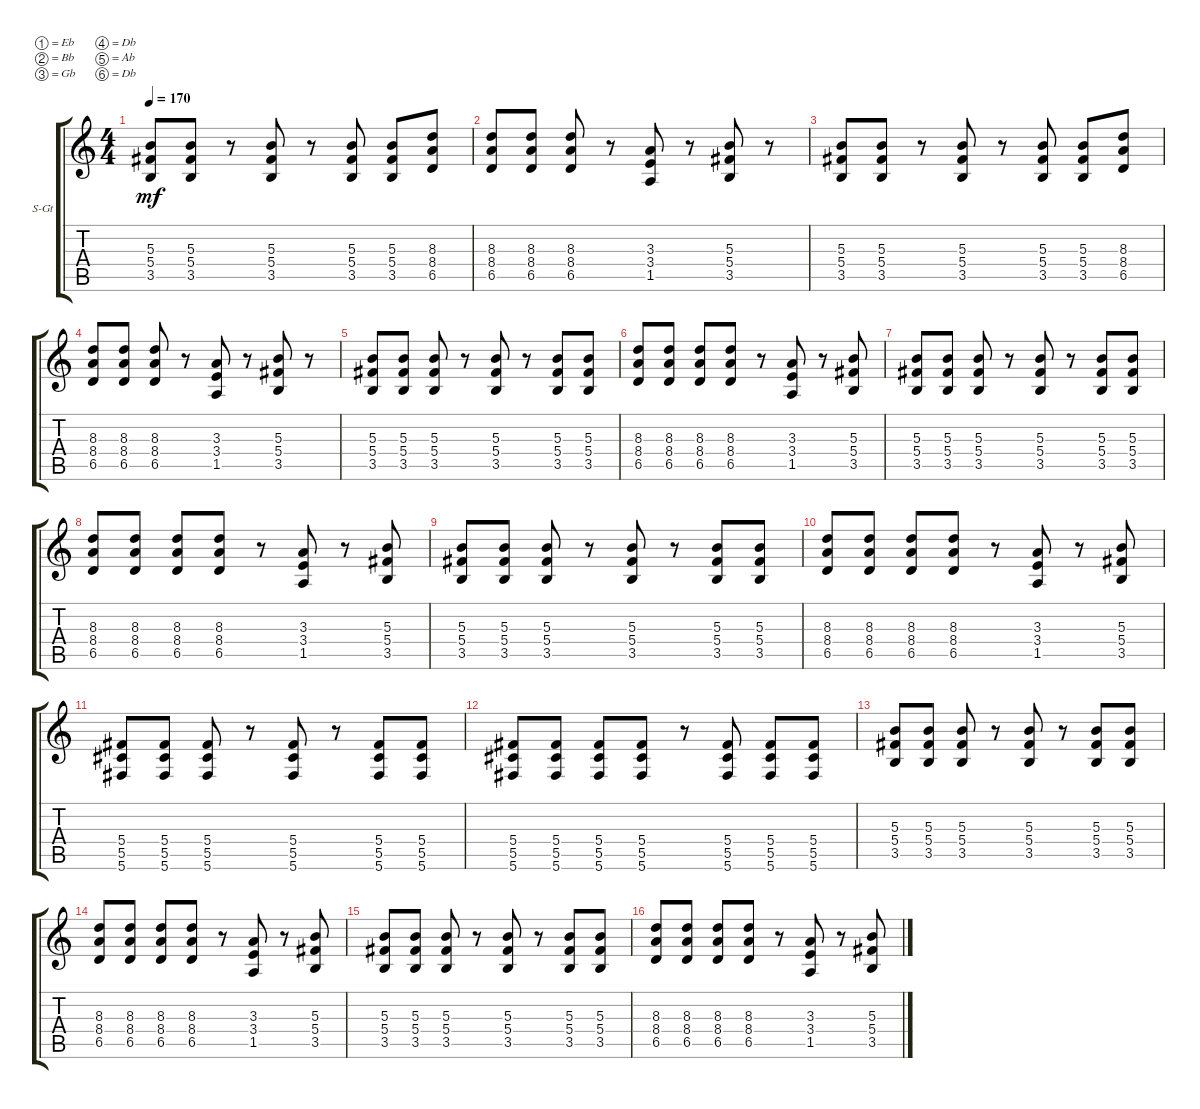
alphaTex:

\defaultSystemsLayout 4
\bracketExtendMode groupsimilarinstruments
\firstSystemTrackNameOrientation horizontal
\otherSystemsTrackNameOrientation horizontal
\track ("Steel Guitar" "S-Gt") {instrument acousticguitarsteel}
\staff {score tabs}
\tuning (Eb4 Bb3 Gb3 Db3 Ab2 Db2)
\ts (4 4)
\tempo 170
\clef g2
\ks c
(3.5 5.4 5.3).8{dy mf} (3.5 5.4 5.3).8 r.8 (3.5 5.4 5.3).8 r.8 (3.5 5.4 5.3).8 (3.5 5.4 5.3).8 (6.5 8.4 8.3).8 |
(6.5 8.4 8.3).8 (6.5 8.4 8.3).8 (6.5 8.4 8.3).8 r.8 (1.5 3.4 3.3).8 r.8 (3.5 5.4 5.3).8 r.8 |
(3.5 5.4 5.3).8 (3.5 5.4 5.3).8 r.8 (3.5 5.4 5.3).8 r.8 (3.5 5.4 5.3).8 (3.5 5.4 5.3).8 (6.5 8.4 8.3).8 |
(6.5 8.4 8.3).8 (6.5 8.4 8.3).8 (6.5 8.4 8.3).8 r.8 (1.5 3.4 3.3).8 r.8 (3.5 5.4 5.3).8 r.8 |
(3.5 5.4 5.3).8 (3.5 5.4 5.3).8 (3.5 5.4 5.3).8 r.8 (3.5 5.4 5.3).8 r.8 (3.5 5.4 5.3).8 (3.5 5.4 5.3).8 |
(6.5 8.4 8.3).8 (6.5 8.4 8.3).8 (6.5 8.4 8.3).8 (6.5 8.4 8.3).8 r.8 (1.5 3.4 3.3).8 r.8 (3.5 5.4 5.3).8 |
(3.5 5.4 5.3).8 (3.5 5.4 5.3).8 (3.5 5.4 5.3).8 r.8 (3.5 5.4 5.3).8 r.8 (3.5 5.4 5.3).8 (3.5 5.4 5.3).8 |
(6.5 8.4 8.3).8 (6.5 8.4 8.3).8 (6.5 8.4 8.3).8 (6.5 8.4 8.3).8 r.8 (1.5 3.4 3.3).8 r.8 (3.5 5.4 5.3).8 |
(3.5 5.4 5.3).8 (3.5 5.4 5.3).8 (3.5 5.4 5.3).8 r.8 (3.5 5.4 5.3).8 r.8 (3.5 5.4 5.3).8 (3.5 5.4 5.3).8 |
(6.5 8.4 8.3).8 (6.5 8.4 8.3).8 (6.5 8.4 8.3).8 (6.5 8.4 8.3).8 r.8 (1.5 3.4 3.3).8 r.8 (3.5 5.4 5.3).8 |
(5.5 5.4 5.6).8 (5.5 5.4 5.6).8 (5.5 5.4 5.6).8 r.8 (5.5 5.4 5.6).8 r.8 (5.5 5.4 5.6).8 (5.5 5.4 5.6).8 |
(5.5 5.4 5.6).8 (5.5 5.4 5.6).8 (5.5 5.4 5.6).8 (5.5 5.4 5.6).8 r.8 (5.5 5.4 5.6).8 (5.6 5.5 5.4).8 (5.5 5.4 5.6).8 |
(3.5 5.4 5.3).8 (3.5 5.4 5.3).8 (3.5 5.4 5.3).8 r.8 (3.5 5.4 5.3).8 r.8 (3.5 5.4 5.3).8 (3.5 5.4 5.3).8 |
(6.5 8.4 8.3).8 (6.5 8.4 8.3).8 (6.5 8.4 8.3).8 (6.5 8.4 8.3).8 r.8 (1.5 3.4 3.3).8 r.8 (3.5 5.4 5.3).8 |
(3.5 5.4 5.3).8 (3.5 5.4 5.3).8 (3.5 5.4 5.3).8 r.8 (3.5 5.4 5.3).8 r.8 (3.5 5.4 5.3).8 (3.5 5.4 5.3).8 |
(6.5 8.4 8.3).8 (6.5 8.4 8.3).8 (6.5 8.4 8.3).8 (6.5 8.4 8.3).8 r.8 (1.5 3.4 3.3).8 r.8 (3.5 5.4 5.3).8
